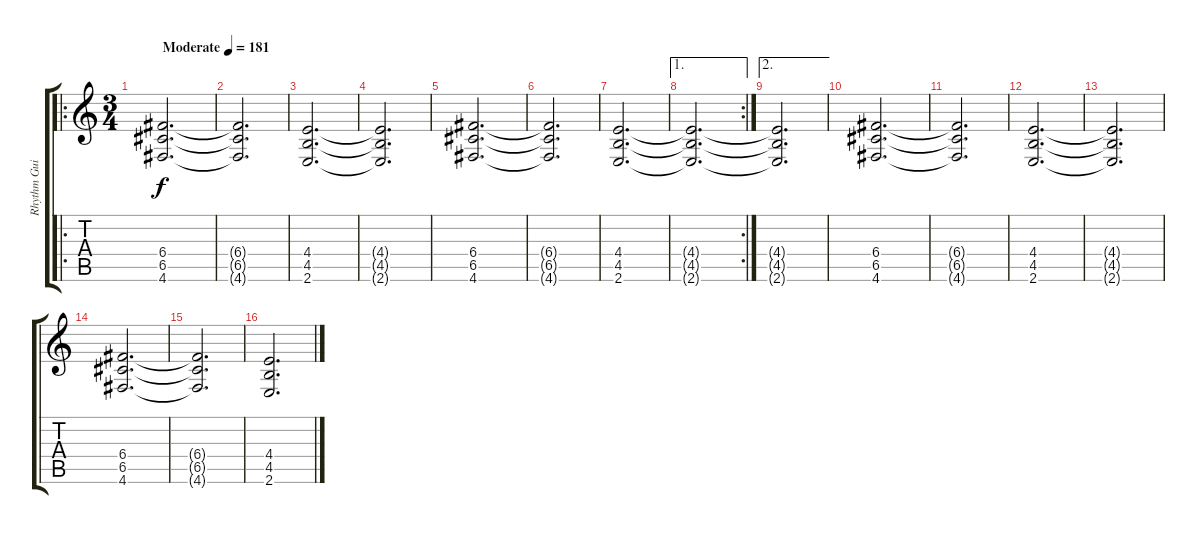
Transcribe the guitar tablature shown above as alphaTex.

\track ("Rhythm Guitar" "Rhythm Gui") {instrument distortionguitar}
\staff {score tabs}
\tuning (D4 A3 F3 C3 G2 D2) {hide}
\ro
\ts (3 4)
\tempo (181 "Moderate")
\clef g2
\ks c
(6.4 6.5 4.6).2{d dy f instrument distortionguitar} |
(6.4{t} 6.5{t} 4.6{t}).2{d} |
(4.4 4.5 2.6).2{d} |
(4.4{t} 4.5{t} 2.6{t}).2{d} |
(6.4 6.5 4.6).2{d} |
(6.4{t} 6.5{t} 4.6{t}).2{d} |
(4.4 4.5 2.6).2{d} |
\ae 1
\rc 2
(4.4{t} 4.5{t} 2.6{t}).2{d} |
\ae 2
(4.4{t} 4.5{t} 2.6{t}).2{d} |
(6.4 6.5 4.6).2{d} |
(6.4{t} 6.5{t} 4.6{t}).2{d} |
(4.4 4.5 2.6).2{d} |
(4.4{t} 4.5{t} 2.6{t}).2{d} |
(6.4 6.5 4.6).2{d} |
(6.4{t} 6.5{t} 4.6{t}).2{d} |
(4.4 4.5 2.6).2{d}
